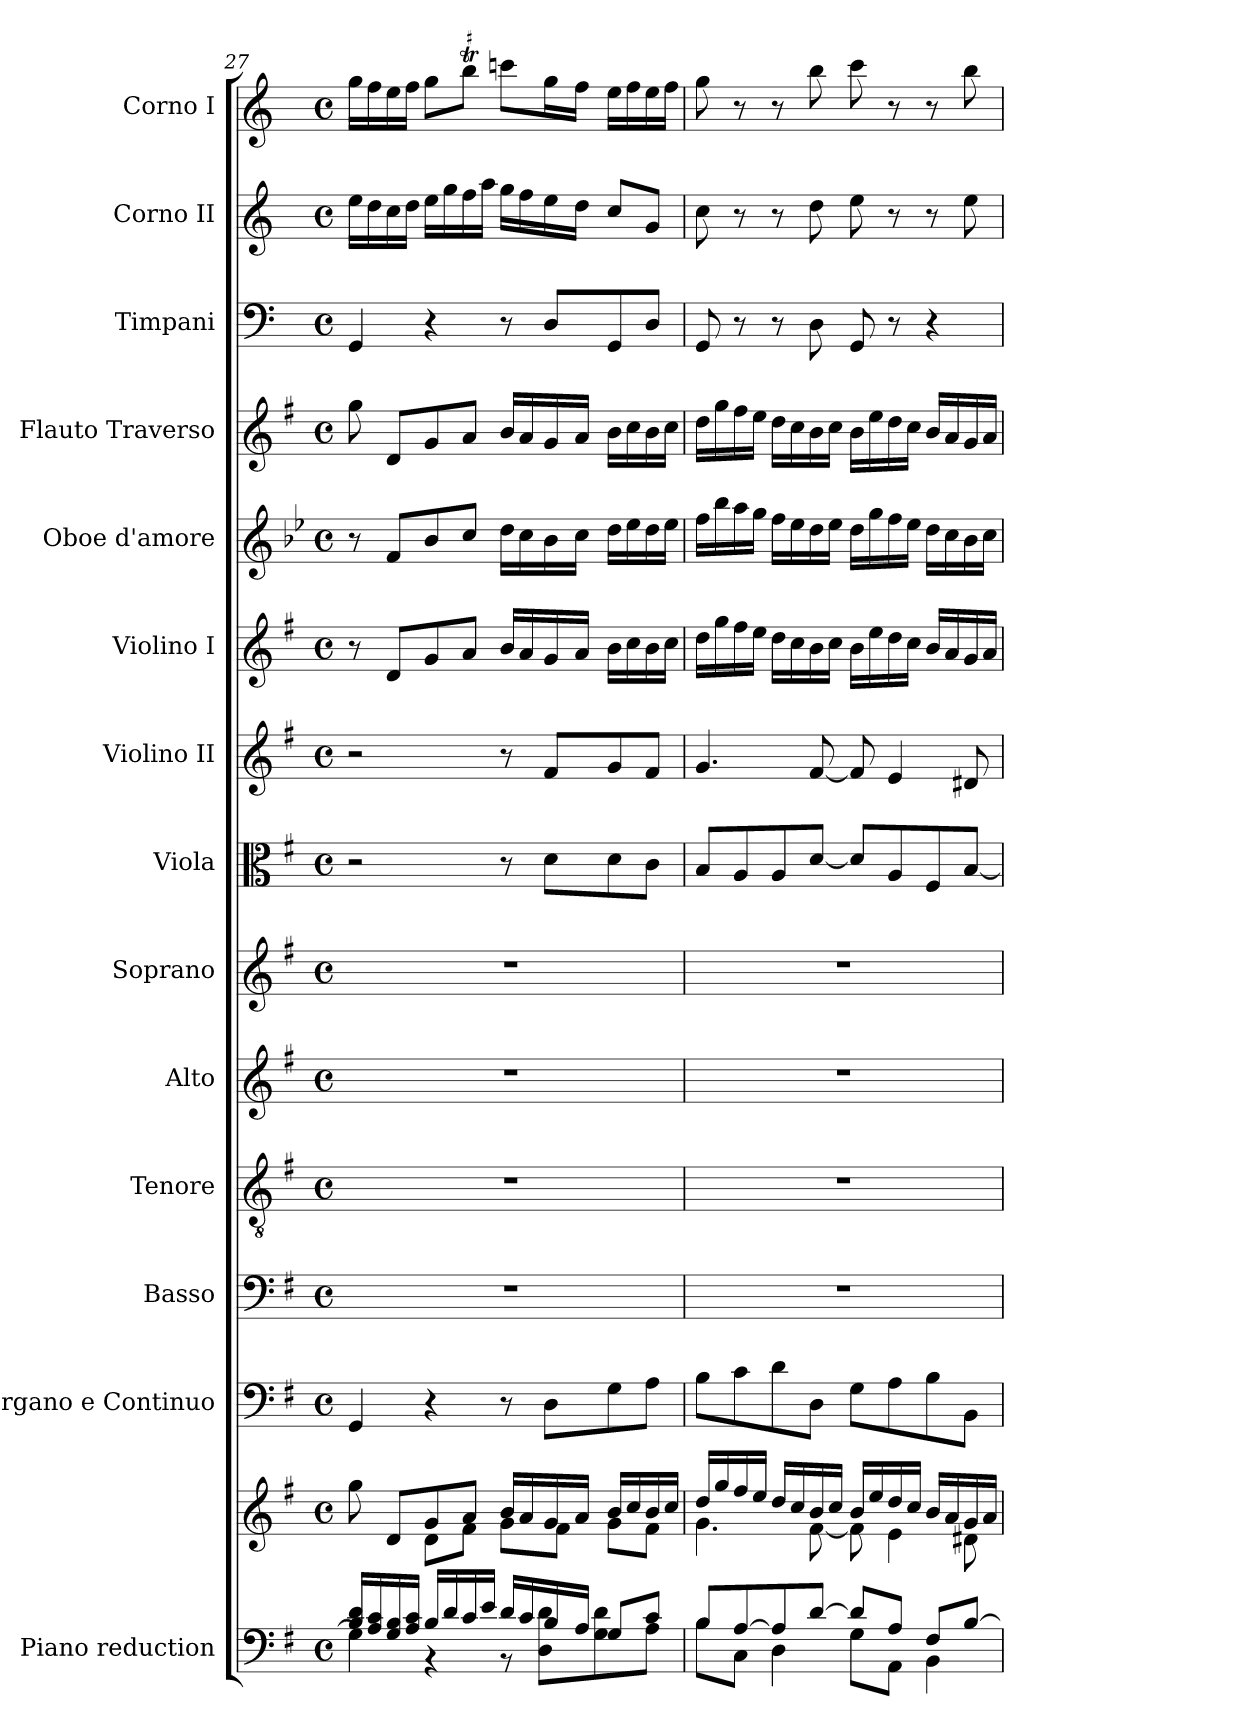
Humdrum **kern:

**kern	**kern	**kern	**kern	**kern	**kern	**kern	**kern	**kern	**kern	**kern	**kern	**kern	**kern	**kern
*part14	*part14	*part13	*part12	*part11	*part10	*part9	*part8	*part7	*part6	*part5	*part4	*part3	*part2	*part1
*staff15	*staff14	*staff13	*staff12	*staff11	*staff10	*staff9	*staff8	*staff7	*staff6	*staff5	*staff4	*staff3	*staff2	*staff1
*I"Piano reduction	*	*I"Organo e Continuo	*I"Basso	*I"Tenore	*I"Alto	*I"Soprano	*I"Viola	*I"Violino II	*I"Violino I	*I"Oboe d'amore	*I"Flauto Traverso	*I"Timpani	*I"Corno II	*I"Corno I
*I'Pno	*	*	*	*	*	*	*	*	*	*I'Ob	*I'Fl	*I'Timp	*	*
*clefF4	*clefG2	*clefF4	*clefF4	*clefGv2	*clefG2	*clefG2	*clefC3	*clefG2	*clefG2	*clefG2	*clefG2	*clefF4	*clefG2	*clefG2
*	*	*	*	*	*	*	*	*	*	*ITrd2c3	*	*	*ITrd3c5	*ITrd3c5
*k[f#]	*k[f#]	*k[f#]	*k[f#]	*k[f#]	*k[f#]	*k[f#]	*k[f#]	*k[f#]	*k[f#]	*k[f#]	*k[f#]	*k[]	*k[f#]	*k[f#]
*M4/4	*M4/4	*M4/4	*M4/4	*M4/4	*M4/4	*M4/4	*M4/4	*M4/4	*M4/4	*M4/4	*M4/4	*M4/4	*M4/4	*M4/4
*met(c)	*met(c)	*met(c)	*met(c)	*met(c)	*met(c)	*met(c)	*met(c)	*met(c)	*met(c)	*met(c)	*met(c)	*met(c)	*met(c)	*met(c)
=27	=27	=27	=27	=27	=27	=27	=27	=27	=27	=27	=27	=27	=27	=27
*^	*^	*	*	*	*	*	*	*	*	*	*	*	*	*
16B/ 16d/LL	4G\]	8gg\	4ryy	4GG/	1r	1r	1r	1r	2r	2r	8r	8r	8gg\	4GG/	16b\LL	16dd\LL
16A/ 16c/	.	.	.	.	.	.	.	.	.	.	.	.	.	.	16a\	16cc\
16G/ 16B/	.	8d/L	.	.	.	.	.	.	.	.	8d/L	8d/L	8d/L	.	16g\	16b\
16A/ 16c/JJ	.	.	.	.	.	.	.	.	.	.	.	.	.	.	16a\JJ	16cc\JJ
16B/LL	4r	8g/	8d\L	4r	.	.	.	.	.	.	8g/	8g/	8g/	4r	16b\LL	8dd\L
16d/	.	.	.	.	.	.	.	.	.	.	.	.	.	.	16dd\	.
16c/	.	8a/J	8f#\J	.	.	.	.	.	.	.	8a/J	8a/J	8a/J	.	16cc\	8ff#T\J
16e/JJ	.	.	.	.	.	.	.	.	.	.	.	.	.	.	16ee\JJ	.
16d/LL	8r	16b/LL	8g\L	8r	.	.	.	.	8r	8r	16b/LL	16b\LL	16b/LL	8r	16dd\LL	8gg\L
16c/	.	16a/	.	.	.	.	.	.	.	.	16a/	16a\	16a/	.	16cc\	.
16B/	8D\ 8d\L	16g/	8f#\J	8D\L	.	.	.	.	8d\L	8f#/L	16g/	16g\	16g/	8D/L	16b\	16dd\L
16A/JJ	.	16a/JJ	.	.	.	.	.	.	.	.	16a/JJ	16a\JJ	16a/JJ	.	16a\JJ	16cc\JJ
8G/L	8G\ 8d\	16b/LL	8g\L	8G\	.	.	.	.	8d\	8g/	16b\LL	16b\LL	16b\LL	8GG/	8g/L	16b\LL
.	.	16cc/	.	.	.	.	.	.	.	.	16cc\	16cc\	16cc\	.	.	16cc\
8c/J	8A\J	16b/	8f#\J	8A\J	.	.	.	.	8c\J	8f#/J	16b\	16b\	16b\	8D/J	8d/J	16b\
.	.	16cc/JJ	.	.	.	.	.	.	.	.	16cc\JJ	16cc\JJ	16cc\JJ	.	.	16cc\JJ
!!LO:PB:g=z
=28	=28	=28	=28	=28	=28	=28	=28	=28	=28	=28	=28	=28	=28	=28	=28	=28
8B/L	8B\L	16dd/LL	4.g\	8B\L	1r	1r	1r	1r	8B/L	4.g/	16dd\LL	16dd\LL	16dd\LL	8GG/	8g\	8dd\
.	.	16gg/	.	.	.	.	.	.	.	.	16gg\	16gg\	16gg\	.	.	.
[8A/	8C\J	16ff#/	.	8c\	.	.	.	.	8A/	.	16ff#\	16ff#\	16ff#\	8r	8r	8r
.	.	16ee/JJ	.	.	.	.	.	.	.	.	16ee\JJ	16ee\JJ	16ee\JJ	.	.	.
8A/]	4D\	16dd/LL	.	8d\	.	.	.	.	8A/	.	16dd\LL	16dd\LL	16dd\LL	8r	8r	8r
.	.	16cc/	.	.	.	.	.	.	.	.	16cc\	16cc\	16cc\	.	.	.
[8d/J	.	16b/	[8f#\	8D\J	.	.	.	.	[8d/J	[8f#/	16b\	16b\	16b\	8D\	8a\	8ff#\
.	.	16cc/JJ	.	.	.	.	.	.	.	.	16cc\JJ	16cc\JJ	16cc\JJ	.	.	.
8d/L]	8G\L	16b/LL	8f#\]	8G\L	.	.	.	.	8d/L]	8f#/]	16b\LL	16b\LL	16b\LL	8GG/	8b\	8gg\
.	.	16ee/	.	.	.	.	.	.	.	.	16ee\	16ee\	16ee\	.	.	.
8A/J	8AA\J	16dd/	4e\	8A\	.	.	.	.	8A/	4e/	16dd\	16dd\	16dd\	8r	8r	8r
.	.	16cc/JJ	.	.	.	.	.	.	.	.	16cc\JJ	16cc\JJ	16cc\JJ	.	.	.
8F#/L	4BB\	16b/LL	.	8B\	.	.	.	.	8F#/	.	16b/LL	16b\LL	16b/LL	4r	8r	8r
.	.	16a/	.	.	.	.	.	.	.	.	16a/	16a\	16a/	.	.	.
[8B/J	.	16g/	8d#X\	8BB\J	.	.	.	.	[8B/J	8d#X/	16g/	16g\	16g/	.	8b\	8ff#\
.	.	16a/JJ	.	.	.	.	.	.	.	.	16a/JJ	16a\JJ	16a/JJ	.	.	.
*v	*v	*	*	*	*	*	*	*	*	*	*	*	*	*	*	*
*	*v	*v	*	*	*	*	*	*	*	*	*	*	*	*	*
=	=	=	=	=	=	=	=	=	=	=	=	=	=	=
*-	*-	*-	*-	*-	*-	*-	*-	*-	*-	*-	*-	*-	*-	*-
